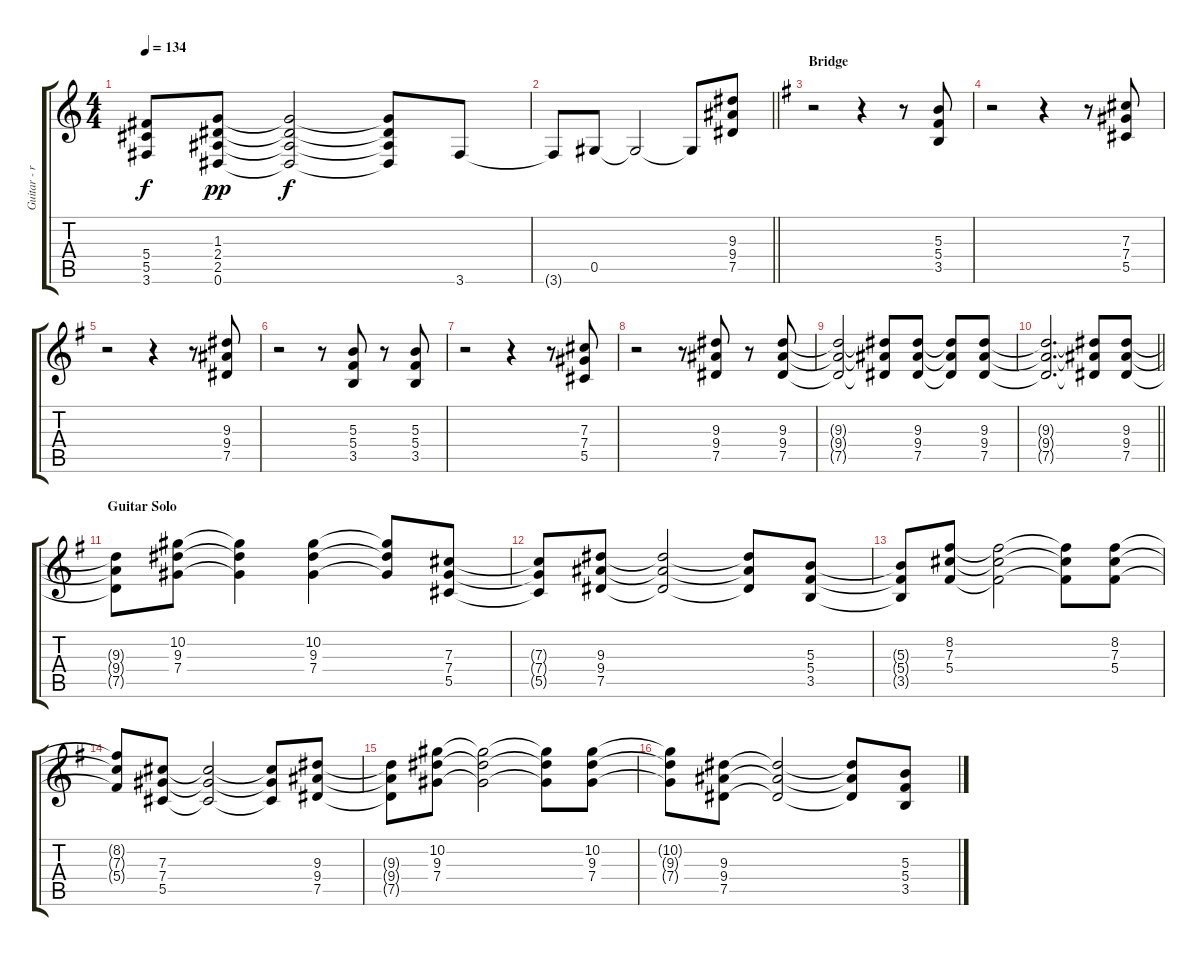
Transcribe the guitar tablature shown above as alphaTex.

\track ("Guitar - right" "Guitar - r") {instrument distortionguitar}
\staff {score tabs}
\tuning (Eb4 Bb3 Gb3 Db3 Ab2 Eb2) {hide}
\ts (4 4)
\tempo 134
\clef g2
\ks c
(5.4{t} 5.5{t} 3.6{t}).8{dy f} (1.3 2.4 2.5 0.6).8{dy pp} (1.3{t} 2.4{t} 2.5{t} 0.6{t}).2{dy f} (1.3{t} 2.4{t} 2.5{t} 0.6{t}).8 3.6.8 |
\barLineRight lightlight
3.6{t}.8 0.5.8 0.5{t}.2 0.5{t}.8 (9.3 9.4 7.5).8 |
\section ("" "Bridge")
\ks g
r.2 r.4 r.8 (5.3 5.4 3.5).8 |
r.2 r.4 r.8 (7.3 7.4 5.5).8 |
r.2 r.4 r.8 (9.3 9.4 7.5).8 |
r.2 r.8 (5.3 5.4 3.5).8 r.8 (5.3 5.4 3.5).8 |
r.2 r.4 r.8 (7.3 7.4 5.5).8 |
r.2 r.8 (9.3 9.4 7.5).8 r.8 (9.3 9.4 7.5).8 |
(9.3{t} 9.4{t} 7.5{t}).2 (9.3{t} 9.4{t} 7.5{t}).8 (9.3 9.4 7.5).8 (9.3{t} 9.4{t} 7.5{t}).8 (9.3 9.4 7.5).8 |
\barLineRight lightlight
(9.3{t} 9.4{t} 7.5{t}).2{d} (9.3{t} 9.4{t} 7.5{t}).8 (9.3 9.4 7.5).8 |
\section ("" "Guitar Solo")
(9.3{t} 9.4{t} 7.5{t}).8 (10.2 9.3 7.4).8 (10.2{t} 9.3{t} 7.4{t}).4 (10.2 9.3 7.4).4 (10.2{t} 9.3{t} 7.4{t}).8 (7.3 7.4 5.5).8 |
(7.3{t} 7.4{t} 5.5{t}).8 (9.3 9.4 7.5).8 (9.3{t} 9.4{t} 7.5{t}).2 (9.3{t} 9.4{t} 7.5{t}).8 (5.3 5.4 3.5).8 |
(5.3{t} 5.4{t} 3.5{t}).8 (8.2 7.3 5.4).8 (8.2{t} 7.3{t} 5.4{t}).2 (8.2{t} 7.3{t} 5.4{t}).8 (8.2 7.3 5.4).8 |
(8.2{t} 7.3{t} 5.4{t}).8 (7.3 7.4 5.5).8 (7.3{t} 7.4{t} 5.5{t}).2 (7.3{t} 7.4{t} 5.5{t}).8 (9.3 9.4 7.5).8 |
(9.3{t} 9.4{t} 7.5{t}).8 (10.2 9.3 7.4).8 (10.2{t} 9.3{t} 7.4{t}).2 (10.2{t} 9.3{t} 7.4{t}).8 (10.2 9.3 7.4).8 |
(10.2{t} 9.3{t} 7.4{t}).8 (9.3 9.4 7.5).8 (9.3{t} 9.4{t} 7.5{t}).2 (9.3{t} 9.4{t} 7.5{t}).8 (5.3 5.4 3.5).8
